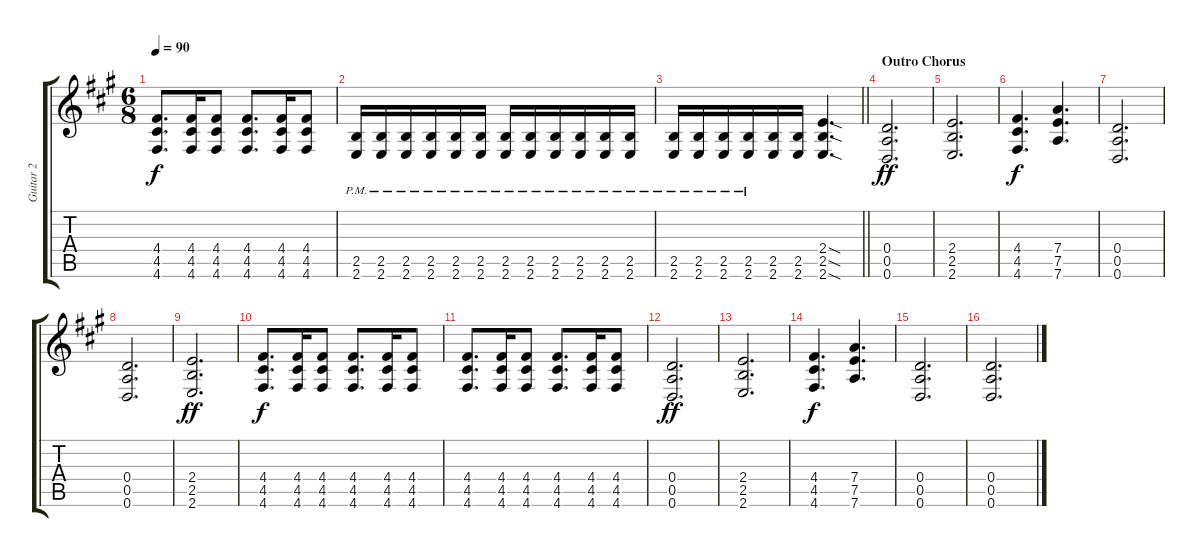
\track ("Guitar 2" "Guitar 2") {instrument distortionguitar}
\staff {score tabs}
\tuning (E4 B3 G3 D3 A2 D2) {hide}
\ts (6 8)
\tempo 90
\clef g2
\ks a
(4.4 4.5 4.6).8{d dy f} (4.4 4.5 4.6).16 (4.4 4.5 4.6).8 (4.4 4.5 4.6).8{d} (4.4 4.5 4.6).16 (4.4 4.5 4.6).8 |
(2.5{pm} 2.6{pm}).16 (2.5{pm} 2.6{pm}).16 (2.5{pm} 2.6{pm}).16 (2.5{pm} 2.6{pm}).16 (2.5{pm} 2.6{pm}).16 (2.5{pm} 2.6{pm}).16 (2.5{pm} 2.6{pm}).16 (2.5{pm} 2.6{pm}).16 (2.5{pm} 2.6{pm}).16 (2.5{pm} 2.6{pm}).16 (2.5{pm} 2.6{pm}).16 (2.5{pm} 2.6{pm}).16 |
\barLineRight lightlight
(2.5 2.6{pm}).16 (2.5 2.6{pm}).16 (2.5 2.6{pm}).16 (2.5 2.6{pm}).16 (2.5 2.6).16 (2.5 2.6).16 (2.4{sod} 2.5{sod} 2.6{sod}).4{d} |
\section ("" "Outro Chorus")
(0.4 0.5 0.6).2{d dy ff} |
(2.4 2.5 2.6).2{d} |
(4.4 4.5 4.6).4{d dy f} (7.4 7.5 7.6).4{d} |
(0.4 0.5 0.6).2{d} |
(0.4 0.5 0.6).2{d} |
(2.4 2.5 2.6).2{d dy ff} |
(4.4 4.5 4.6).8{d dy f} (4.4 4.5 4.6).16 (4.4 4.5 4.6).8 (4.4 4.5 4.6).8{d} (4.4 4.5 4.6).16 (4.4 4.5 4.6).8 |
(4.4 4.5 4.6).8{d} (4.4 4.5 4.6).16 (4.4 4.5 4.6).8 (4.4 4.5 4.6).8{d} (4.4 4.5 4.6).16 (4.4 4.5 4.6).8 |
(0.4 0.5 0.6).2{d dy ff} |
(2.4 2.5 2.6).2{d} |
(4.4 4.5 4.6).4{d dy f} (7.4 7.5 7.6).4{d} |
(0.4 0.5 0.6).2{d} |
(0.4 0.5 0.6).2{d}
